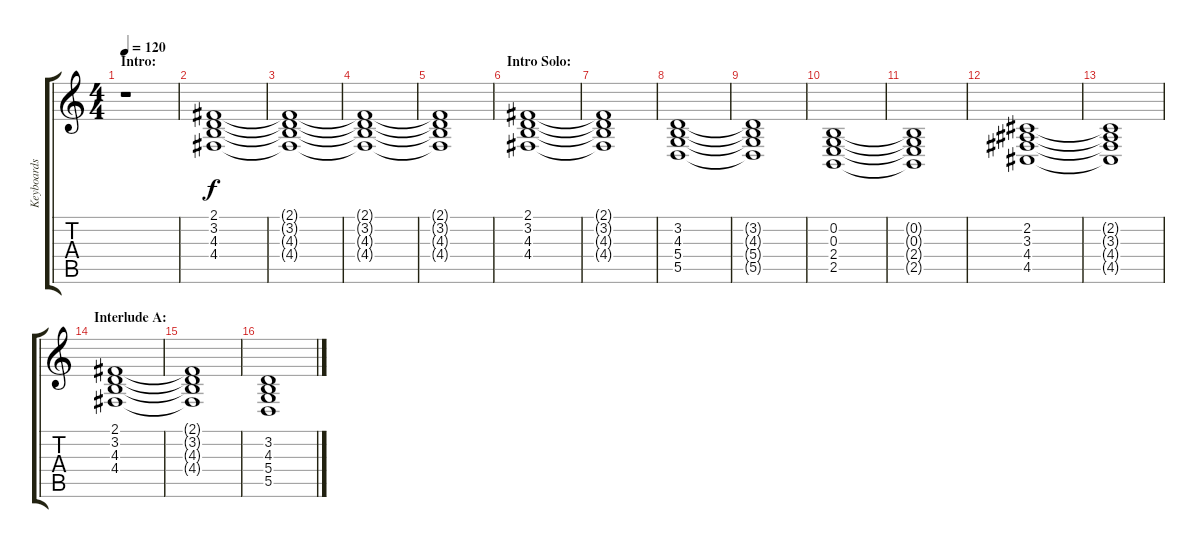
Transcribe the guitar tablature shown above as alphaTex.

\track ("Keyboards" "Keyboards") {instrument stringensemble1}
\staff {score tabs}
\tuning (E4 B3 G3 D3 A2 E2) {hide}
\ts (4 4)
\section ("" "Intro:")
\tempo 120
\clef g2
\ks c
r.1{dy f instrument stringensemble1} |
(2.1 3.2 4.3 4.4).1 |
(2.1{t} 3.2{t} 4.3{t} 4.4{t}).1 |
(2.1{t} 3.2{t} 4.3{t} 4.4{t}).1 |
(2.1{t} 3.2{t} 4.3{t} 4.4{t}).1 |
\section ("" "Intro Solo:")
(2.1 3.2 4.3 4.4).1 |
(2.1{t} 3.2{t} 4.3{t} 4.4{t}).1 |
(3.2 4.3 5.4 5.5).1 |
(3.2{t} 4.3{t} 5.4{t} 5.5{t}).1 |
(0.2 0.3 2.4 2.5).1 |
(0.2{t} 0.3{t} 2.4{t} 2.5{t}).1 |
(2.2 3.3 4.4 4.5).1 |
(2.2{t} 3.3{t} 4.4{t} 4.5{t}).1 |
\section ("" "Interlude A:")
(2.1 3.2 4.3 4.4).1 |
(2.1{t} 3.2{t} 4.3{t} 4.4{t}).1 |
(3.2 4.3 5.4 5.5).1
